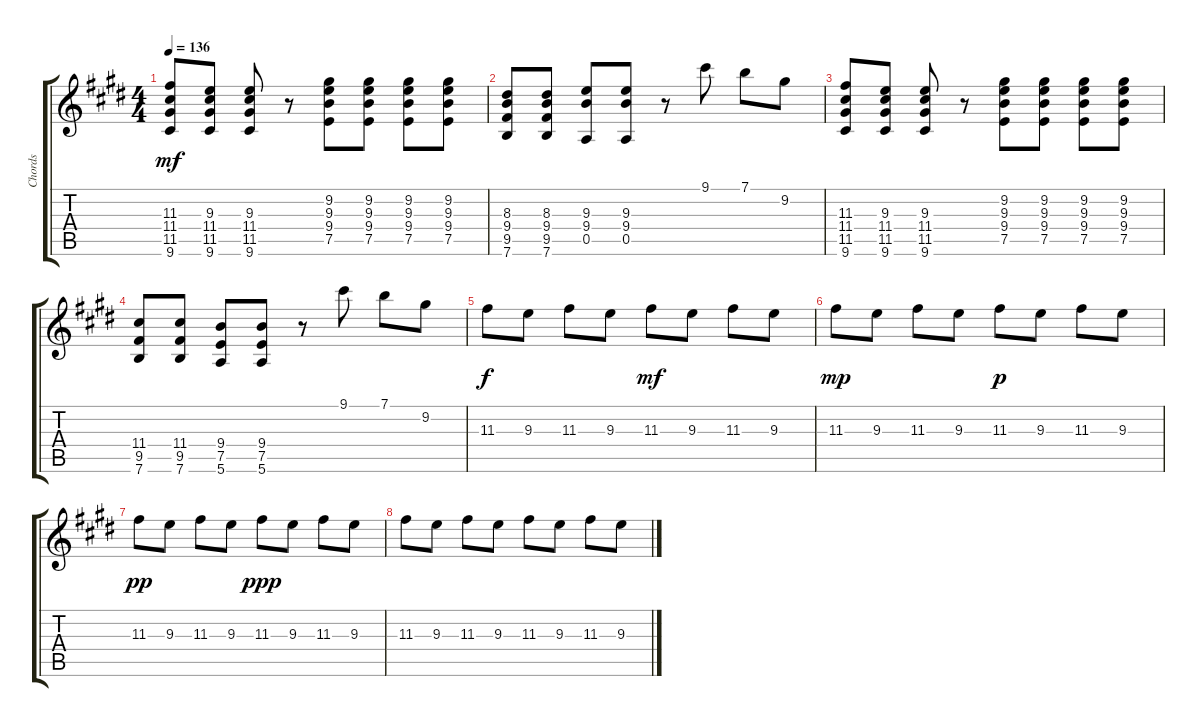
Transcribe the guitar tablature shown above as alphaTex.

\track ("Chords" "Chords") {instrument overdrivenguitar}
\staff {score tabs}
\tuning (E4 B3 G3 D3 A2 E2) {hide}
\ts (4 4)
\tempo 136
\clef g2
\ks e
(11.3 11.4 11.5 9.6).8{dy mf} (9.3 11.4 11.5 9.6).8 (9.3 11.4 11.5 9.6).8 r.8 (9.2 9.3 9.4 7.5).8 (9.2 9.3 9.4 7.5).8 (9.2 9.3 9.4 7.5).8 (9.2 9.3 9.4 7.5).8 |
(8.3 9.4 9.5 7.6).8 (8.3 9.4 9.5 7.6).8 (9.3 9.4 0.5).8 (9.3 9.4 0.5).8 r.8 9.1.8 7.1.8 9.2.8 |
(11.3 11.4 11.5 9.6).8 (9.3 11.4 11.5 9.6).8 (9.3 11.4 11.5 9.6).8 r.8 (9.2 9.3 9.4 7.5).8 (9.2 9.3 9.4 7.5).8 (9.2 9.3 9.4 7.5).8 (9.2 9.3 9.4 7.5).8 |
(11.4 9.5 7.6).8 (11.4 9.5 7.6).8 (9.4 7.5 5.6).8 (9.4 7.5 5.6).8 r.8 9.1.8 7.1.8 9.2.8 |
11.3.8{dy f} 9.3.8 11.3.8 9.3.8 11.3.8{dy mf} 9.3.8 11.3.8 9.3.8 |
11.3.8{dy mp} 9.3.8 11.3.8 9.3.8 11.3.8{dy p} 9.3.8 11.3.8 9.3.8 |
11.3.8{dy pp} 9.3.8 11.3.8 9.3.8 11.3.8{dy ppp} 9.3.8 11.3.8 9.3.8 |
11.3.8 9.3.8 11.3.8 9.3.8 11.3.8 9.3.8 11.3.8 9.3.8
